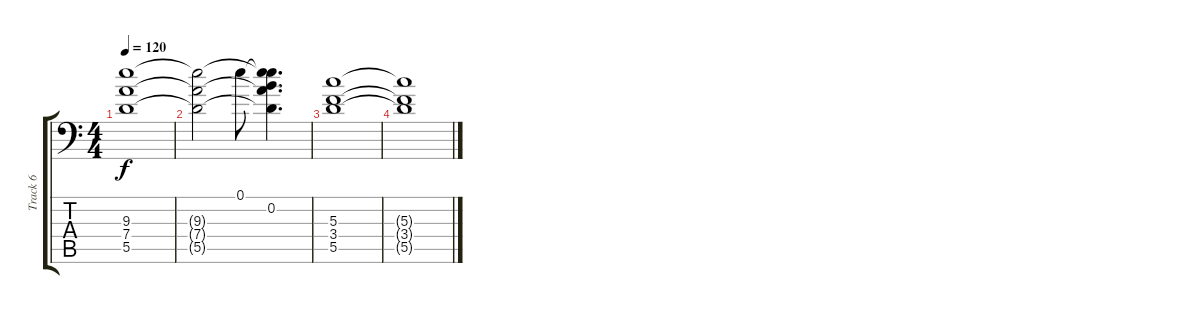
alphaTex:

\track ("Track 6" "Track 6") {instrument electricguitarjazz}
\staff {score tabs}
\tuning (E4 B3 G3 D3 A2 A1) {hide}
\ts (4 4)
\tempo 120
\clef f4
\ks c
(9.3 7.4 5.5).1{dy f} |
(9.3{t} 7.4{t} 5.5{t}).2 0.1.8 (0.1{t} 0.2 9.3{t} 7.4{t} 5.5{t}).4{d} |
(5.3 3.4 5.5).1 |
(5.3{t} 3.4{t} 5.5{t}).1
